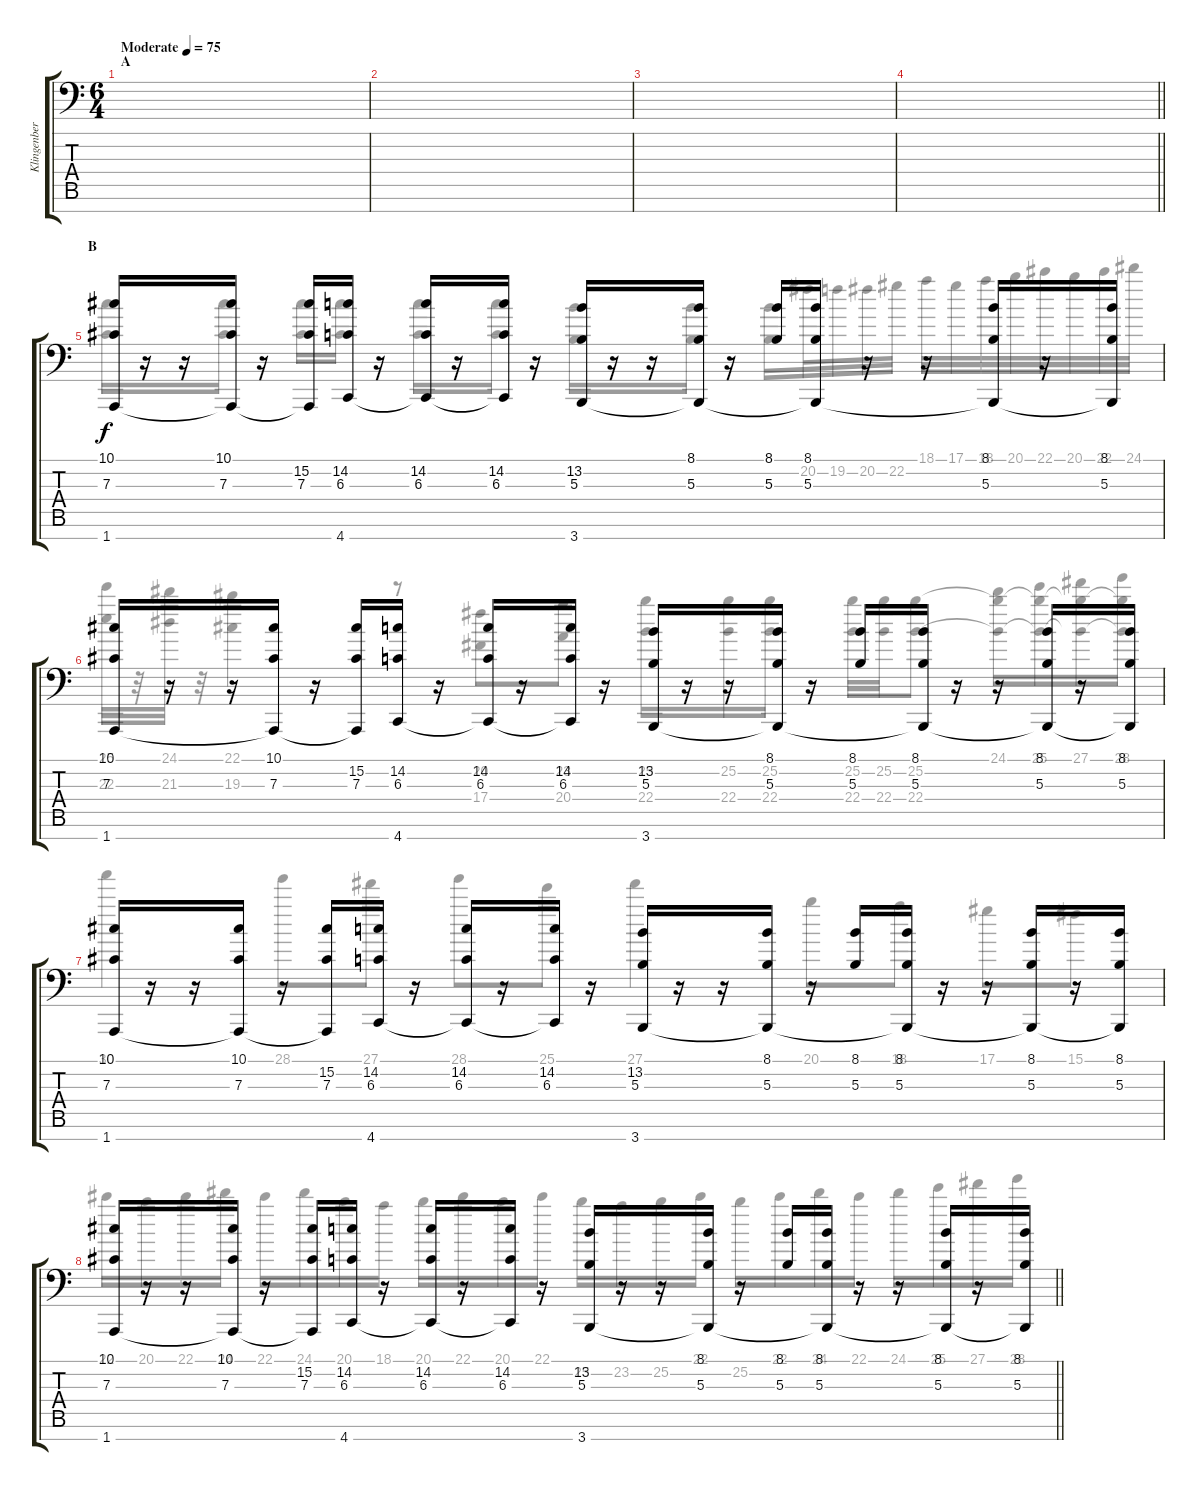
\track ("Klingenberg (Keyboard)" "Klingenber") {instrument stringensemble1}
\staff {score tabs}
\tuning (Eb4 Bb3 Gb3 Db3 Ab2 Eb2 Ab1) {hide}
\voice
\ts (6 4)
\section ("" "A")
\tempo (75 "Moderate")
\clef f4
\ks c
|
|
|
\barLineRight lightlight
|
\section ("" "B")
(10.1 7.3 1.7).16 r.16 r.16 (10.1 7.3 1.7{t}).16 r.16 (15.2 7.3 1.7{t}).16 (14.2 6.3 4.7).16 r.16 (14.2 6.3 4.7{t}).16 r.16 (14.2 6.3 4.7{t}).16 r.16 (13.2 5.3 3.7).16 r.16 r.16 (8.1 5.3 3.7{t}).16 r.16 (8.1 5.3).16 (8.1 5.3 3.7{t}).16 r.16 r.16 (8.1 5.3 3.7{t}).16 r.16 (8.1 5.3 3.7{t}).16 |
(10.1 7.3 1.7).16 r.16 r.16 (10.1 7.3 1.7{t}).16 r.16 (15.2 7.3 1.7{t}).16 (14.2 6.3 4.7).16 r.16 (14.2 6.3 4.7{t}).16 r.16 (14.2 6.3 4.7{t}).16 r.16 (13.2 5.3 3.7).16 r.16 r.16 (8.1 5.3 3.7{t}).16 r.16 (8.1 5.3).16 (8.1 5.3 3.7{t}).16 r.16 r.16 (8.1 5.3 3.7{t}).16 r.16 (8.1 5.3 3.7{t}).16 |
(10.1 7.3 1.7).16 r.16 r.16 (10.1 7.3 1.7{t}).16 r.16 (15.2 7.3 1.7{t}).16 (14.2 6.3 4.7).16 r.16 (14.2 6.3 4.7{t}).16 r.16 (14.2 6.3 4.7{t}).16 r.16 (13.2 5.3 3.7).16 r.16 r.16 (8.1 5.3 3.7{t}).16 r.16 (8.1 5.3).16 (8.1 5.3 3.7{t}).16 r.16 r.16 (8.1 5.3 3.7{t}).16 r.16 (8.1 5.3 3.7{t}).16 |
\barLineRight lightlight
(10.1 7.3 1.7).16 r.16 r.16 (10.1 7.3 1.7{t}).16 r.16 (15.2 7.3 1.7{t}).16 (14.2 6.3 4.7).16 r.16 (14.2 6.3 4.7{t}).16 r.16 (14.2 6.3 4.7{t}).16 r.16 (13.2 5.3 3.7).16 r.16 r.16 (8.1 5.3 3.7{t}).16 r.16 (8.1 5.3).16 (8.1 5.3 3.7{t}).16 r.16 r.16 (8.1 5.3 3.7{t}).16 r.16 (8.1 5.3 3.7{t}).16
\voice
\clef f4
\ottava regular
\simile none
\ks c
|
|
|
\barLineRight lightlight
|
(10.1 7.3).16 r.16 r.16 (10.1 7.3).16 r.16 (15.2 7.3).16 (14.2 6.3).16 r.16 (14.2 6.3).16 r.16 (14.2 6.3).16 r.16 (13.2 5.3).16 r.16 r.16 (8.1 5.3).16 r.16 (8.1 5.3).16 20.2.32 19.2.32 20.2.32 22.2.32 18.1.32 17.1.32 18.1.32 20.1.32 22.1.32 20.1.32 22.1.32 24.1.32 |
(25.1 22.3).32 r.32 (24.1 21.3).32 r.32 (22.1 19.3).4 r.8 (20.2 17.4).8 (23.2 20.4).8 (25.2 22.4).16 r.16 (25.2 22.4).16 (25.2 22.4).16 r.16 (25.2 22.4).32 (25.2 22.4).32 (25.2 22.4).8 (24.1 25.2{t} 22.4{t}).16 (25.1 25.2{t} 22.4{t}).16 (27.1 25.2{t} 22.4{t}).16 (28.1 25.2{t} 22.4{t}).16 |
30.1.4 28.1.8 27.1.8 28.1.8 25.1.8 27.1.4 20.1.8 18.1.8 17.1.8 15.1.8 |
\barLineRight lightlight
22.1.16 20.1.16 22.1.16 24.1.16 22.1.16 24.1.16 20.1.16 18.1.16 20.1.16 22.1.16 20.1.16 22.1.16 25.2.16 23.2.16 25.2.16 22.1.16 25.2.16 22.1.16 24.1.16 22.1.16 24.1.16 25.1.16 27.1.16 28.1.16
